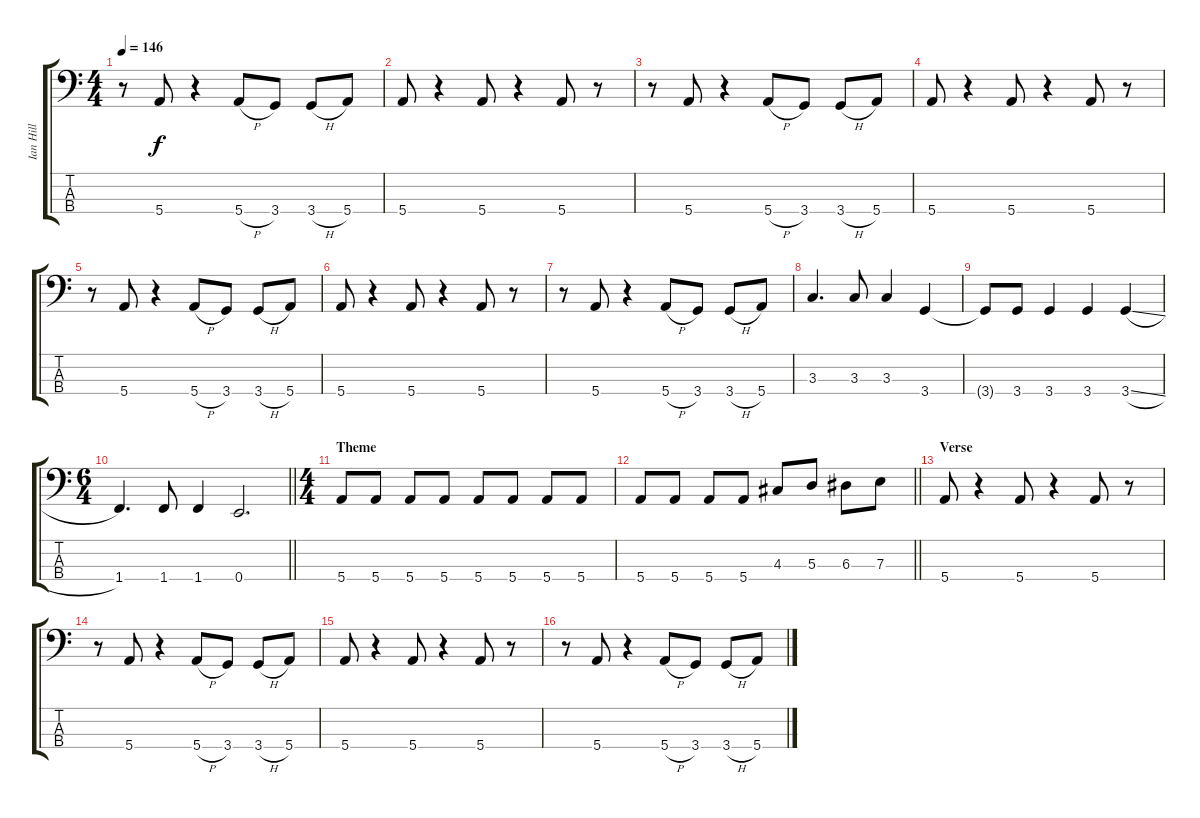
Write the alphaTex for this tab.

\track ("Ian Hill" "Ian Hill") {instrument electricbasspick}
\staff {score tabs}
\tuning (G2 D2 A1 E1) {hide}
\ts (4 4)
\tempo 146
\clef f4
\ks c
r.8{dy f} 5.4.8 r.4 5.4{h}.8 3.4.8 3.4{h}.8 5.4.8 |
5.4.8 r.4 5.4.8 r.4 5.4.8 r.8 |
r.8 5.4.8 r.4 5.4{h}.8 3.4.8 3.4{h}.8 5.4.8 |
5.4.8 r.4 5.4.8 r.4 5.4.8 r.8 |
r.8 5.4.8 r.4 5.4{h}.8 3.4.8 3.4{h}.8 5.4.8 |
5.4.8 r.4 5.4.8 r.4 5.4.8 r.8 |
r.8 5.4.8 r.4 5.4{h}.8 3.4.8 3.4{h}.8 5.4.8 |
3.3.4{d} 3.3.8 3.3.4 3.4.4 |
3.4{t}.8 3.4.8 3.4.4 3.4.4 3.4{sl}.4 |
\ts (6 4)
\barLineRight lightlight
1.4.4{d} 1.4.8 1.4.4 0.4.2{d} |
\ts (4 4)
\section ("" "Theme")
5.4.8 5.4.8 5.4.8 5.4.8 5.4.8 5.4.8 5.4.8 5.4.8 |
\barLineRight lightlight
5.4.8 5.4.8 5.4.8 5.4.8 4.3.8 5.3.8 6.3.8 7.3.8 |
\section ("" "Verse")
5.4.8 r.4 5.4.8 r.4 5.4.8 r.8 |
r.8 5.4.8 r.4 5.4{h}.8 3.4.8 3.4{h}.8 5.4.8 |
5.4.8 r.4 5.4.8 r.4 5.4.8 r.8 |
r.8 5.4.8 r.4 5.4{h}.8 3.4.8 3.4{h}.8 5.4.8
